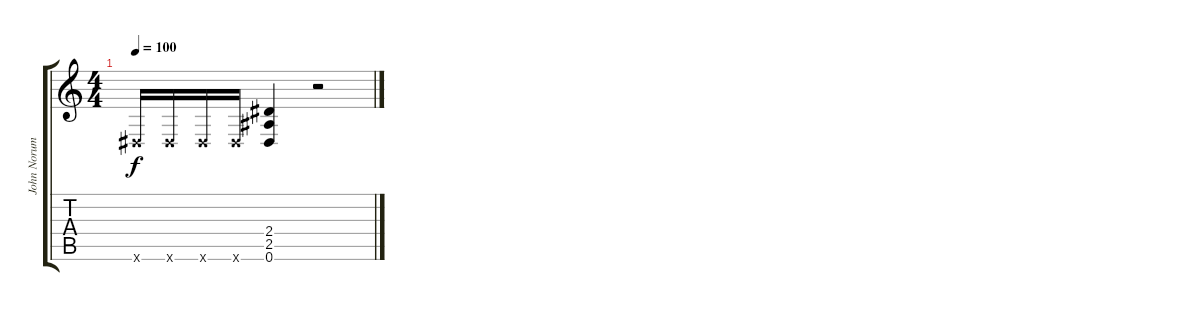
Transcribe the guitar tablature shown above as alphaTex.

\track ("John Norum" "John Norum") {instrument distortionguitar}
\staff {score tabs}
\tuning (Eb4 Bb3 Gb3 Db3 Ab2 Eb2) {hide}
\ts (4 4)
\tempo 100
\clef g2
\ks c
0.6{x}.16{dy f} 0.6{x}.16 0.6{x}.16 0.6{x}.16 (2.4 2.5 0.6).4 r.2
